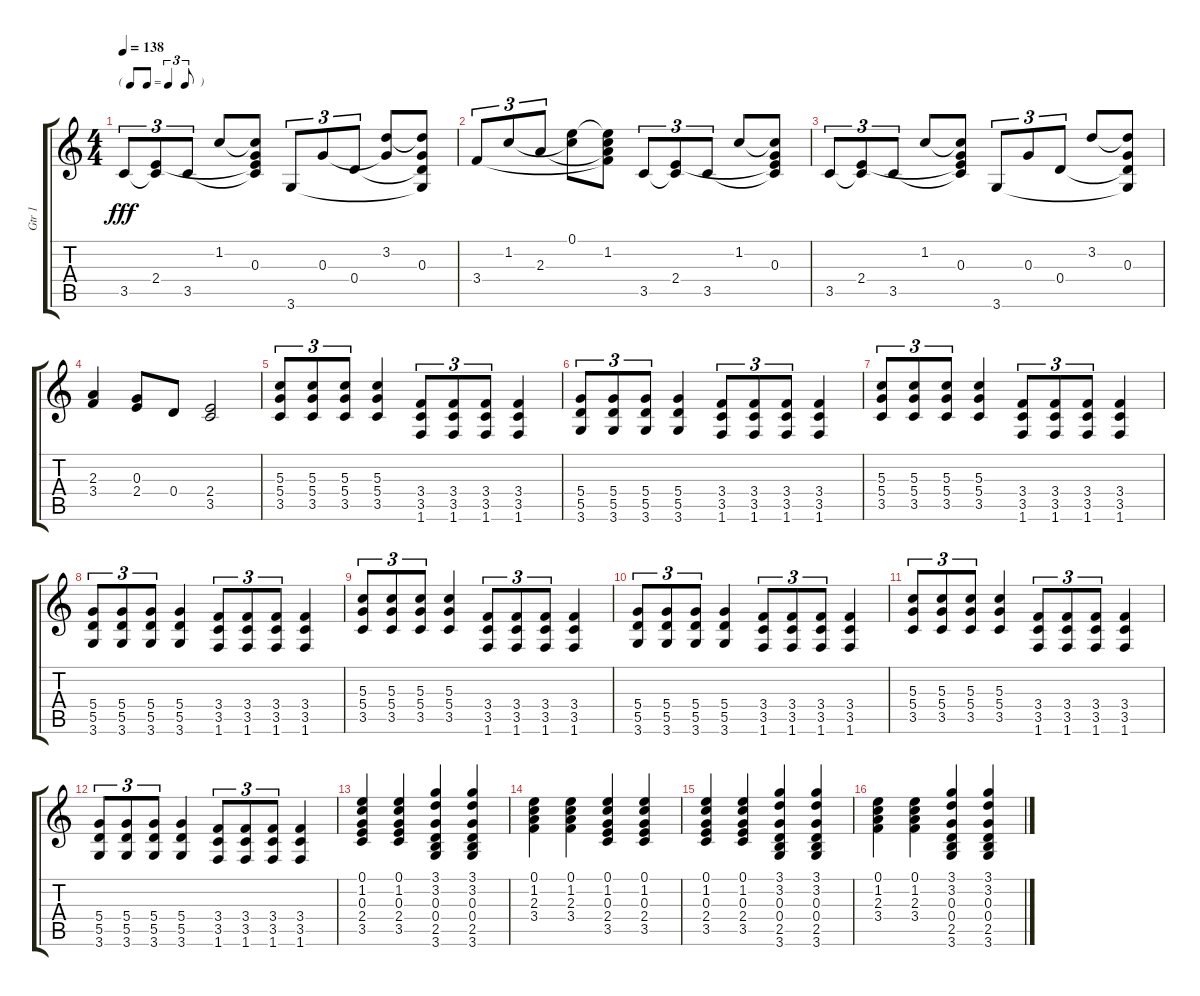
\track ("Gtr 1" "Gtr 1") {instrument acousticguitarsteel}
\staff {score tabs}
\tuning (E4 B3 G3 D3 A2 E2) {hide}
\ts (4 4)
\tf triplet8th
\tempo 138
\clef g2
\ks c
3.5.8{tu (3 2) dy fff instrument acousticguitarsteel} (2.4 3.5{t}).8{tu (3 2)} 3.5.8{tu (3 2)} 1.2.8 (1.2{t} 0.3 2.4{t} 3.5{t}).8 3.6.8{tu (3 2)} 0.3.8{tu (3 2)} 0.4.8{tu (3 2)} (3.2 0.3{t}).8 (3.2{t} 0.3 0.4{t} 3.6{t}).8 |
3.4.8{tu (3 2)} 1.2.8{tu (3 2)} 2.3.8{tu (3 2)} (0.1 1.2{t}).8 (0.1{t} 1.2 2.3{t} 3.4{t}).8 3.5.8{tu (3 2)} (2.4 3.5{t}).8{tu (3 2)} 3.5.8{tu (3 2)} 1.2.8 (1.2{t} 0.3 2.4{t} 3.5{t}).8 |
3.5.8{tu (3 2)} (2.4 3.5{t}).8{tu (3 2)} 3.5.8{tu (3 2)} 1.2.8 (1.2{t} 0.3 2.4{t} 3.5{t}).8 3.6.8{tu (3 2)} 0.3.8{tu (3 2)} 0.4.8{tu (3 2)} 3.2.8 (3.2{t} 0.3 0.4{t} 3.6{t}).8 |
(2.3 3.4).4 (0.3 2.4).8 0.4.8 (2.4 3.5).2 |
(5.3 5.4 3.5).8{tu (3 2) instrument distortionguitar} (5.3 5.4 3.5).8{tu (3 2)} (5.3 5.4 3.5).8{tu (3 2)} (5.3 5.4 3.5).4 (3.4 3.5 1.6).8{tu (3 2)} (3.4 3.5 1.6).8{tu (3 2)} (3.4 3.5 1.6).8{tu (3 2)} (3.4 3.5 1.6).4 |
(5.4 5.5 3.6).8{tu (3 2)} (5.4 5.5 3.6).8{tu (3 2)} (5.4 5.5 3.6).8{tu (3 2)} (5.4 5.5 3.6).4 (3.4 3.5 1.6).8{tu (3 2)} (3.4 3.5 1.6).8{tu (3 2)} (3.4 3.5 1.6).8{tu (3 2)} (3.4 3.5 1.6).4 |
(5.3 5.4 3.5).8{tu (3 2)} (5.3 5.4 3.5).8{tu (3 2)} (5.3 5.4 3.5).8{tu (3 2)} (5.3 5.4 3.5).4 (3.4 3.5 1.6).8{tu (3 2)} (3.4 3.5 1.6).8{tu (3 2)} (3.4 3.5 1.6).8{tu (3 2)} (3.4 3.5 1.6).4 |
(5.4 5.5 3.6).8{tu (3 2)} (5.4 5.5 3.6).8{tu (3 2)} (5.4 5.5 3.6).8{tu (3 2)} (5.4 5.5 3.6).4 (3.4 3.5 1.6).8{tu (3 2)} (3.4 3.5 1.6).8{tu (3 2)} (3.4 3.5 1.6).8{tu (3 2)} (3.4 3.5 1.6).4 |
(5.3 5.4 3.5).8{tu (3 2)} (5.3 5.4 3.5).8{tu (3 2)} (5.3 5.4 3.5).8{tu (3 2)} (5.3 5.4 3.5).4 (3.4 3.5 1.6).8{tu (3 2)} (3.4 3.5 1.6).8{tu (3 2)} (3.4 3.5 1.6).8{tu (3 2)} (3.4 3.5 1.6).4 |
(5.4 5.5 3.6).8{tu (3 2)} (5.4 5.5 3.6).8{tu (3 2)} (5.4 5.5 3.6).8{tu (3 2)} (5.4 5.5 3.6).4 (3.4 3.5 1.6).8{tu (3 2)} (3.4 3.5 1.6).8{tu (3 2)} (3.4 3.5 1.6).8{tu (3 2)} (3.4 3.5 1.6).4 |
(5.3 5.4 3.5).8{tu (3 2)} (5.3 5.4 3.5).8{tu (3 2)} (5.3 5.4 3.5).8{tu (3 2)} (5.3 5.4 3.5).4 (3.4 3.5 1.6).8{tu (3 2)} (3.4 3.5 1.6).8{tu (3 2)} (3.4 3.5 1.6).8{tu (3 2)} (3.4 3.5 1.6).4 |
(5.4 5.5 3.6).8{tu (3 2)} (5.4 5.5 3.6).8{tu (3 2)} (5.4 5.5 3.6).8{tu (3 2)} (5.4 5.5 3.6).4 (3.4 3.5 1.6).8{tu (3 2)} (3.4 3.5 1.6).8{tu (3 2)} (3.4 3.5 1.6).8{tu (3 2)} (3.4 3.5 1.6).4 |
(0.1 1.2 0.3 2.4 3.5).4{volume 8 balance 0 instrument acousticguitarsteel} (0.1 1.2 0.3 2.4 3.5).4 (3.1 3.2 0.3 0.4 2.5 3.6).4 (3.1 3.2 0.3 0.4 2.5 3.6).4 |
(0.1 1.2 2.3 3.4).4 (0.1 1.2 2.3 3.4).4 (0.1 1.2 0.3 2.4 3.5).4 (0.1 1.2 0.3 2.4 3.5).4 |
(0.1 1.2 0.3 2.4 3.5).4 (0.1 1.2 0.3 2.4 3.5).4 (3.1 3.2 0.3 0.4 2.5 3.6).4 (3.1 3.2 0.3 0.4 2.5 3.6).4 |
(0.1 1.2 2.3 3.4).4 (0.1 1.2 2.3 3.4).4 (3.1 3.2 0.3 0.4 2.5 3.6).4 (3.1 3.2 0.3 0.4 2.5 3.6).4
